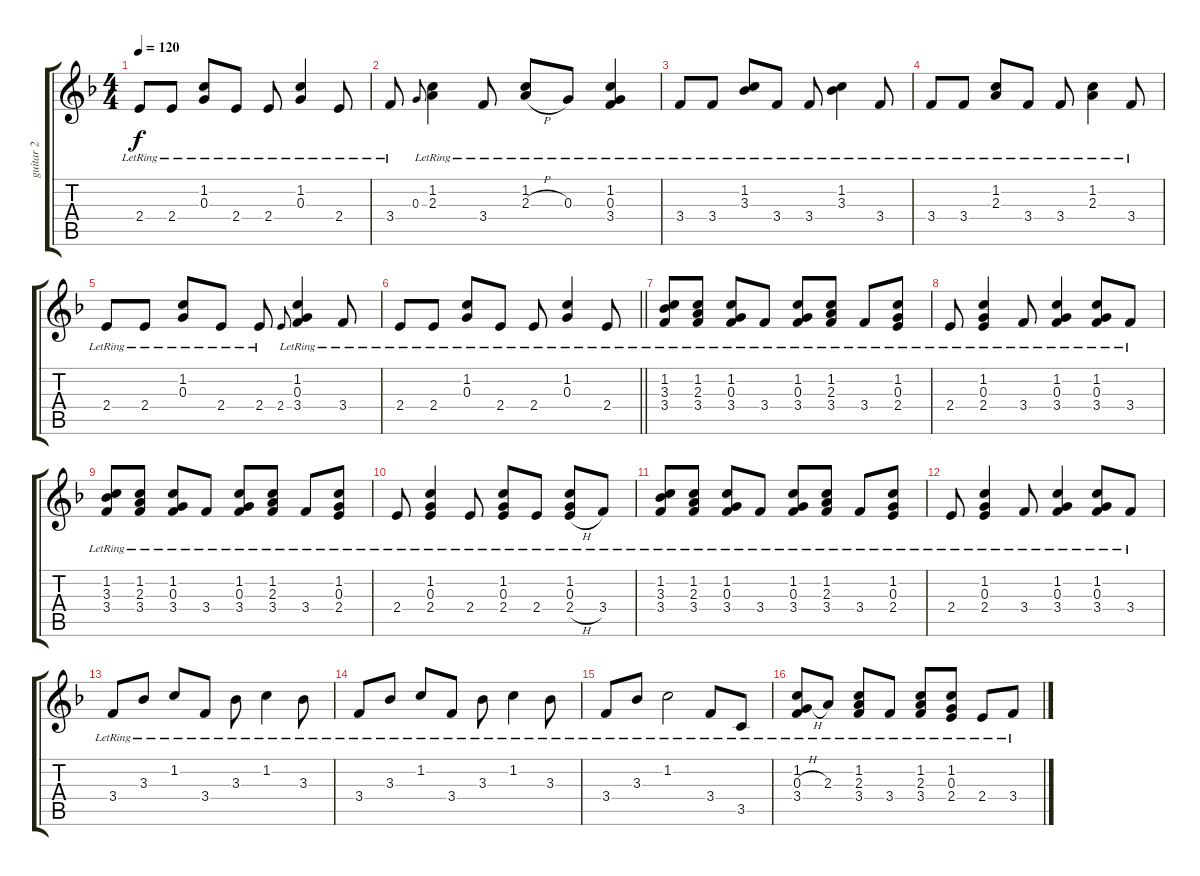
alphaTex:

\track ("guitar 2" "guitar 2") {instrument electricguitarclean}
\staff {score tabs}
\tuning (E4 B3 G3 D3 A2 E2) {hide}
\ts (4 4)
\tempo 120
\clef g2
\ks f
2.4{lr}.8{dy f} 2.4{lr}.8 (1.2{lr} 0.3{lr}).8 2.4{lr}.8 2.4{lr}.8 (1.2{lr} 0.3{lr}).4 2.4{lr}.8 |
3.4{lr}.8 0.3.8{gr onbeat} (1.2{lr} 2.3{lr}).4 3.4{lr}.8 (1.2{lr} 2.3{h lr}).8 0.3{lr}.8 (1.2{lr} 0.3{lr} 3.4{lr}).4 |
3.4{lr}.8 3.4{lr}.8 (1.2{lr} 3.3{lr}).8 3.4{lr}.8 3.4{lr}.8 (1.2{lr} 3.3{lr}).4 3.4{lr}.8 |
3.4{lr}.8 3.4{lr}.8 (1.2{lr} 2.3{lr}).8 3.4{lr}.8 3.4{lr}.8 (1.2{lr} 2.3{lr}).4 3.4{lr}.8 |
2.4{lr}.8 2.4{lr}.8 (1.2{lr} 0.3{lr}).8 2.4{lr}.8 2.4{lr}.8 2.4.8{gr onbeat} (1.2{lr} 0.3{lr} 3.4{lr}).4 3.4{lr}.8 |
\barLineRight lightlight
2.4{lr}.8 2.4{lr}.8 (1.2{lr} 0.3{lr}).8 2.4{lr}.8 2.4{lr}.8 (1.2{lr} 0.3{lr}).4 2.4{lr}.8 |
(1.2{lr} 3.3{lr} 3.4{lr}).8 (1.2{lr} 2.3{lr} 3.4{lr}).8 (1.2{lr} 0.3{lr} 3.4{lr}).8 3.4{lr}.8 (1.2{lr} 0.3{lr} 3.4{lr}).8 (1.2{lr} 2.3{lr} 3.4{lr}).8 3.4{lr}.8 (1.2{lr} 0.3{lr} 2.4{lr}).8 |
2.4{lr}.8 (1.2{lr} 0.3{lr} 2.4{lr}).4 3.4{lr}.8 (1.2{lr} 0.3{lr} 3.4{lr}).4 (1.2{lr} 0.3{lr} 3.4{lr}).8 3.4{lr}.8 |
(1.2{lr} 3.3{lr} 3.4{lr}).8 (1.2{lr} 2.3{lr} 3.4{lr}).8 (1.2{lr} 0.3{lr} 3.4{lr}).8 3.4{lr}.8 (1.2{lr} 0.3{lr} 3.4{lr}).8 (1.2{lr} 2.3{lr} 3.4{lr}).8 3.4{lr}.8 (1.2{lr} 0.3{lr} 2.4{lr}).8 |
2.4{lr}.8 (1.2{lr} 0.3{lr} 2.4{lr}).4 2.4{lr}.8 (1.2{lr} 0.3{lr} 2.4{lr}).8 2.4{lr}.8 (1.2{lr} 0.3{lr} 2.4{h lr}).8 3.4{lr}.8 |
(1.2{lr} 3.3{lr} 3.4{lr}).8 (1.2{lr} 2.3{lr} 3.4{lr}).8 (1.2{lr} 0.3{lr} 3.4{lr}).8 3.4{lr}.8 (1.2{lr} 0.3{lr} 3.4{lr}).8 (1.2{lr} 2.3{lr} 3.4{lr}).8 3.4{lr}.8 (1.2{lr} 0.3{lr} 2.4{lr}).8 |
2.4{lr}.8 (1.2{lr} 0.3{lr} 2.4{lr}).4 3.4{lr}.8 (1.2{lr} 0.3{lr} 3.4{lr}).4 (1.2{lr} 0.3{lr} 3.4{lr}).8 3.4{lr}.8 |
3.4{lr}.8 3.3{lr}.8 1.2{lr}.8 3.4{lr}.8 3.3{lr}.8 1.2{lr}.4 3.3{lr}.8 |
3.4{lr}.8 3.3{lr}.8 1.2{lr}.8 3.4{lr}.8 3.3{lr}.8 1.2{lr}.4 3.3{lr}.8 |
3.4{lr}.8 3.3{lr}.8 1.2{lr}.2 3.4{lr}.8 3.5{lr}.8 |
(1.2{lr} 0.3{h lr} 3.4{lr}).8 2.3{lr}.8 (1.2{lr} 2.3{lr} 3.4{lr}).8 3.4{lr}.8 (1.2{lr} 2.3{lr} 3.4{lr}).8 (1.2{lr} 0.3{lr} 2.4{lr}).8 2.4{lr}.8 3.4{lr}.8
